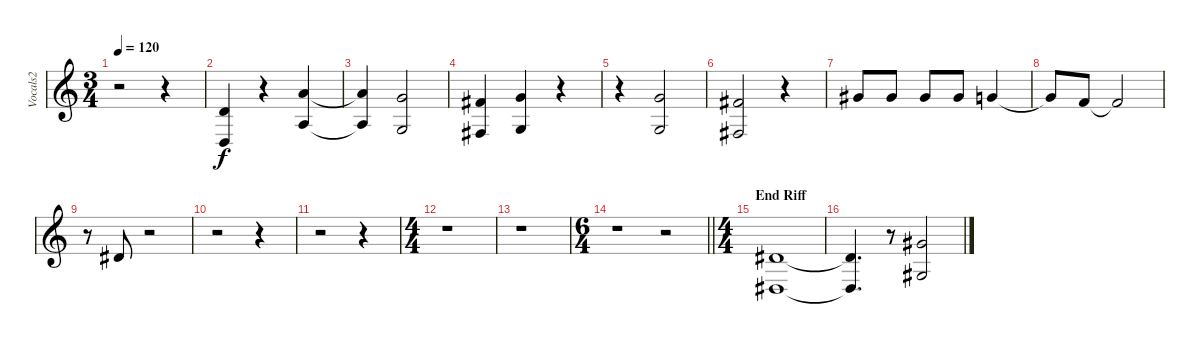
\track ("Vocals2" "Vocals2") {instrument stringensemble2}
\staff {score}
\tuning (E4 C4 G3 C3 G2 C2) {hide}
\ts (3 4)
\tempo 120
\clef g2
\ks c
r.2{dy f} r.4 |
(2.2 2.4).4 r.4 (9.2 9.4).4 |
(9.2{t} 9.4{t}).4 (7.2 7.4).2 |
(6.2 6.4).4 (7.2 7.4).4 r.4 |
r.4 (7.2 7.4).2 |
(6.2 6.4).2 r.4 |
8.2.8 8.2.8 8.2.8 8.2.8 7.2.4 |
7.2{t}.8 5.2.8 5.2{t}.2 |
r.8 3.2.8 r.2 |
r.2 r.4 |
r.2 r.4 |
\ts (4 4)
r.1 |
r.1 |
\ts (6 4)
\barLineRight lightlight
r.1 r.2 |
\ts (4 4)
\section ("" "End Riff")
(3.2 3.4).1 |
(3.2{t} 3.4{t}).4{d} r.8 (8.2 8.4).2
